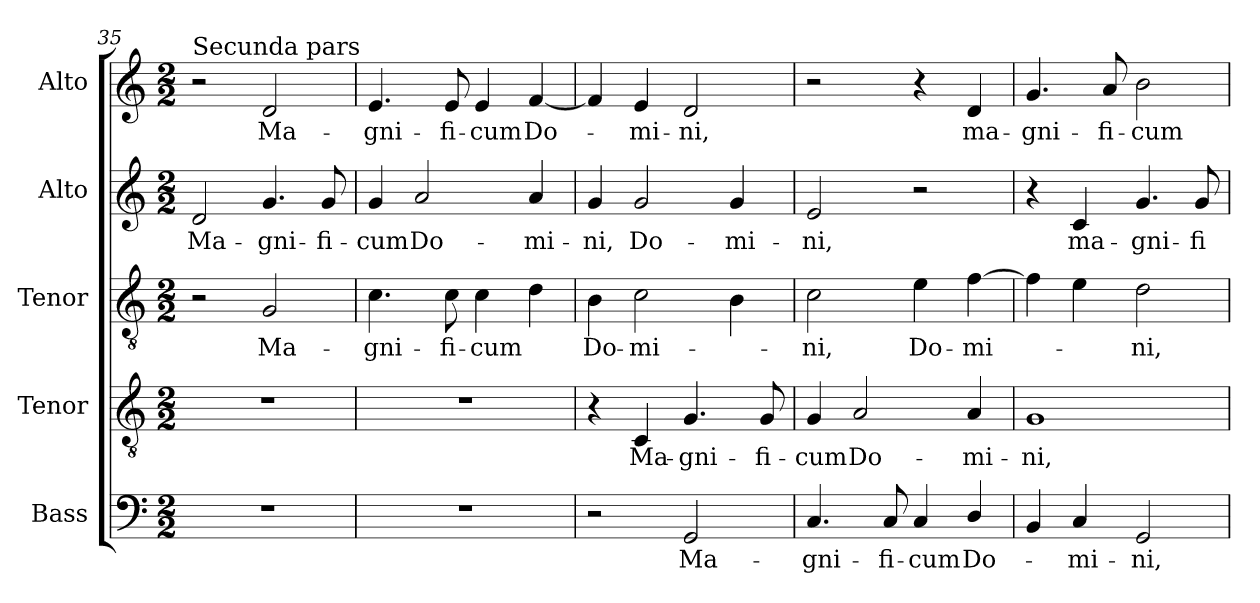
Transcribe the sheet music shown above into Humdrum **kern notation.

**kern	**text	**kern	**text	**kern	**text	**kern	**text	**kern	**text
*part5	*part5	*part4	*part4	*part3	*part3	*part2	*part2	*part1	*part1
*staff5	*staff5	*staff4	*staff4	*staff3	*staff3	*staff2	*staff2	*staff1	*staff1
*I"Bass	*	*I"Tenor	*	*I"Tenor	*	*I"Alto	*	*I"Alto	*
*I'B.	*	*	*	*I'T.	*	*I'A.	*	*I'A.	*
!!LO:LB:g=z
*clefF4	*	*clefGv2	*	*clefGv2	*	*clefG2	*	*clefG2	*
*	*	*ITrd7c12	*	*ITrd7c12	*	*	*	*	*
*k[]	*	*k[]	*	*k[]	*	*k[]	*	*k[]	*
*C:	*	*C:	*	*C:	*	*C:	*	*C:	*
*M2/2	*	*M2/2	*	*M2/2	*	*M2/2	*	*M2/2	*
=35	=35	=35	=35	=35	=35	=35	=35	=35	=35
!	!	!	!	!	!	!	!	!LO:TX:a:t=Secunda pars	!
!	!	!	!	!	!	!	!LO:LY:b:color=#000000	!	!
1r	.	1r	.	2r	.	2di/	Ma-	2r	.
!	!	!	!	!	!LO:LY:b:color=#000000	!	!	!	!
!	!	!	!	!	!	!	!LO:LY:b:color=#000000	!	!
!	!	!	!	!	!	!	!	!	!LO:LY:b:color=#000000
.	.	.	.	2GGi/	Ma-	4.gi/	-gni-	2di/	Ma-
!	!	!	!	!	!	!	!LO:LY:b:color=#000000	!	!
.	.	.	.	.	.	8gi/	-fi-	.	.
=36	=36	=36	=36	=36	=36	=36	=36	=36	=36
!	!	!	!	!	!LO:LY:b:color=#000000	!	!	!	!
!	!	!	!	!	!	!	!LO:LY:b:color=#000000	!	!
!	!	!	!	!	!	!	!	!	!LO:LY:b:color=#000000
1r	.	1r	.	4.Ci\	-gni-	4gi/	-cum	4.ei/	-gni-
!	!	!	!	!	!	!	!LO:LY:b:color=#000000	!	!
.	.	.	.	.	.	2ai/	Do-	.	.
!	!	!	!	!	!LO:LY:b:color=#000000	!	!	!	!
!	!	!	!	!	!	!	!	!	!LO:LY:b:color=#000000
.	.	.	.	8Ci\	-fi-	.	.	8ei/	-fi-
!	!	!	!	!	!LO:LY:b:color=#000000	!	!	!	!
!	!	!	!	!	!	!	!	!	!LO:LY:b:color=#000000
.	.	.	.	4Ci\	-cum	.	.	4ei/	-cum
!	!	!	!	!	!	!	!LO:LY:b:color=#000000	!	!
!	!	!	!	!	!	!	!	!	!LO:LY:b:color=#000000
.	.	.	.	4Di\	.	4ai/	-mi-	[4fi/	Do-
=37	=37	=37	=37	=37	=37	=37	=37	=37	=37
!	!	!	!	!	!LO:LY:b:color=#000000	!	!	!	!
!	!	!	!	!	!	!	!LO:LY:b:color=#000000	!	!
2r	.	4r	.	4BBi\	Do-	4gi/	-ni,	4fi/]	.
!	!	!	!LO:LY:b:color=#000000	!	!	!	!	!	!
!	!	!	!	!	!LO:LY:b:color=#000000	!	!	!	!
!	!	!	!	!	!	!	!LO:LY:b:color=#000000	!	!
!	!	!	!	!	!	!	!	!	!LO:LY:b:color=#000000
.	.	4CCi/	Ma-	2Ci\	-mi-	2gi/	Do-	4ei/	-mi-
!	!LO:LY:b:color=#000000	!	!	!	!	!	!	!	!
!	!	!	!LO:LY:b:color=#000000	!	!	!	!	!	!
!	!	!	!	!	!	!	!	!	!LO:LY:b:color=#000000
2GGi/	Ma-	4.GGi/	-gni-	.	.	.	.	2di/	-ni,
!	!	!	!	!	!	!	!LO:LY:b:color=#000000	!	!
.	.	.	.	4BBi\	.	4gi/	-mi-	.	.
!	!	!	!LO:LY:b:color=#000000	!	!	!	!	!	!
.	.	8GGi/	-fi-	.	.	.	.	.	.
=38	=38	=38	=38	=38	=38	=38	=38	=38	=38
!	!LO:LY:b:color=#000000	!	!	!	!	!	!	!	!
!	!	!	!LO:LY:b:color=#000000	!	!	!	!	!	!
!	!	!	!	!	!LO:LY:b:color=#000000	!	!	!	!
!	!	!	!	!	!	!	!LO:LY:b:color=#000000	!	!
4.Ci/	-gni-	4GGi/	-cum	2Ci\	-ni,	2ei/	-ni,	2r	.
!	!	!	!LO:LY:b:color=#000000	!	!	!	!	!	!
.	.	2AAi/	Do-	.	.	.	.	.	.
!	!LO:LY:b:color=#000000	!	!	!	!	!	!	!	!
8Ci/	-fi-	.	.	.	.	.	.	.	.
!	!LO:LY:b:color=#000000	!	!	!	!	!	!	!	!
!	!	!	!	!	!LO:LY:b:color=#000000	!	!	!	!
4Ci/	-cum	.	.	4Ei\	Do-	2r	.	4r	.
!	!LO:LY:b:color=#000000	!	!	!	!	!	!	!	!
!	!	!	!LO:LY:b:color=#000000	!	!	!	!	!	!
!	!	!	!	!	!LO:LY:b:color=#000000	!	!	!	!
!	!	!	!	!	!	!	!	!	!LO:LY:b:color=#000000
4Di/	Do-	4AAi/	-mi-	[4Fi\	-mi-	.	.	4di/	ma-
=39	=39	=39	=39	=39	=39	=39	=39	=39	=39
!	!	!	!LO:LY:b:color=#000000	!	!	!	!	!	!
!	!	!	!	!	!	!	!	!	!LO:LY:b:color=#000000
4BBi/	.	1GGi	-ni,	4Fi\]	.	4r	.	4.gi/	-gni-
!	!LO:LY:b:color=#000000	!	!	!	!	!	!	!	!
!	!	!	!	!	!	!	!LO:LY:b:color=#000000	!	!
4Ci/	-mi-	.	.	4Ei\	.	4ci/	ma-	.	.
!	!	!	!	!	!	!	!	!	!LO:LY:b:color=#000000
.	.	.	.	.	.	.	.	8ai/	-fi-
!	!LO:LY:b:color=#000000	!	!	!	!	!	!	!	!
!	!	!	!	!	!LO:LY:b:color=#000000	!	!	!	!
!	!	!	!	!	!	!	!LO:LY:b:color=#000000	!	!
!	!	!	!	!	!	!	!	!	!LO:LY:b:color=#000000
2GGi/	-ni,	.	.	2Di\	-ni,	4.gi/	-gni-	2bi\	-cum
!	!	!	!	!	!	!	!LO:LY:b:color=#000000	!	!
.	.	.	.	.	.	8gi/	-fi-	.	.
=	=	=	=	=	=	=	=	=	=
*-	*-	*-	*-	*-	*-	*-	*-	*-	*-
